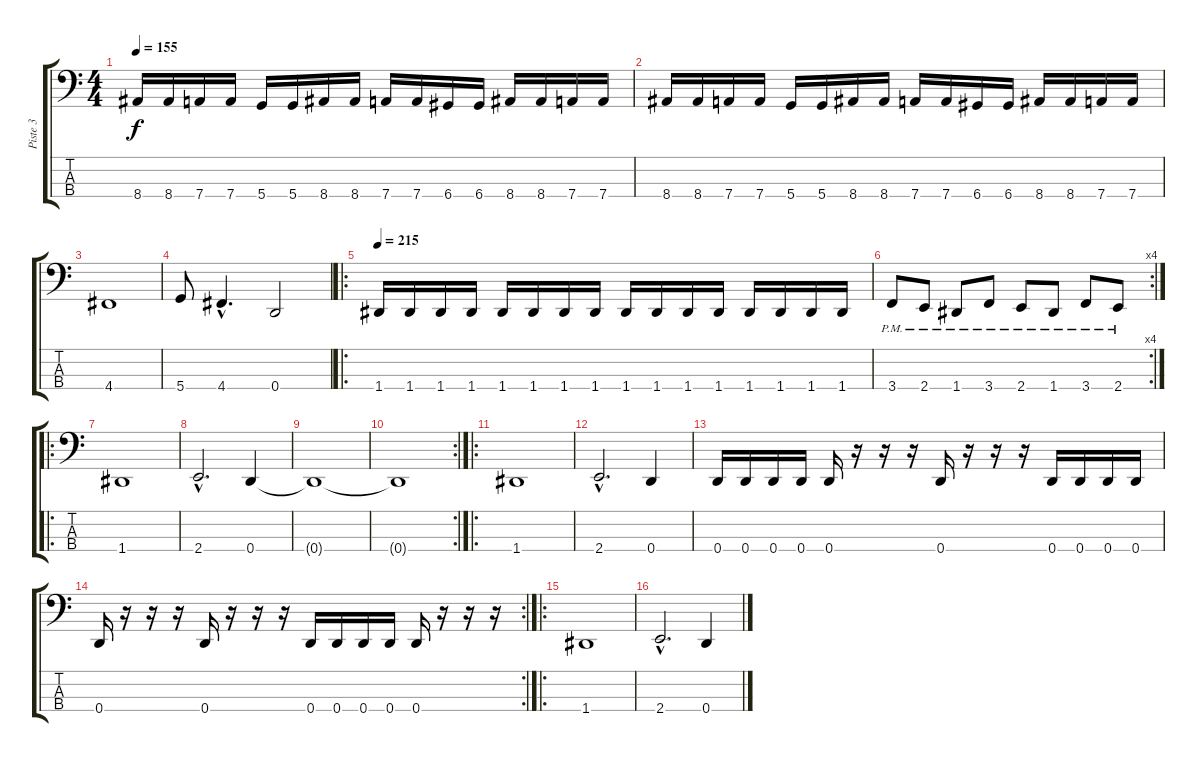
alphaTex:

\track ("Piste 3" "Piste 3") {instrument electricbasspick}
\staff {score tabs}
\tuning (G2 D2 A1 D1) {hide}
\ts (4 4)
\tempo 155
\clef f4
\ks c
8.4.16{dy f} 8.4.16 7.4.16 7.4.16 5.4.16 5.4.16 8.4.16 8.4.16 7.4.16 7.4.16 6.4.16 6.4.16 8.4.16 8.4.16 7.4.16 7.4.16 |
8.4.16 8.4.16 7.4.16 7.4.16 5.4.16 5.4.16 8.4.16 8.4.16 7.4.16 7.4.16 6.4.16 6.4.16 8.4.16 8.4.16 7.4.16 7.4.16 |
4.4.1 |
5.4.8 4.4{hac}.4{d} 0.4.2 |
\ro
\tempo 215
1.4.16 1.4.16 1.4.16 1.4.16 1.4.16 1.4.16 1.4.16 1.4.16 1.4.16 1.4.16 1.4.16 1.4.16 1.4.16 1.4.16 1.4.16 1.4.16 |
\rc 4
3.4{pm}.8 2.4{pm}.8 1.4{pm}.8 3.4{pm}.8 2.4{pm}.8 1.4{pm}.8 3.4{pm}.8 2.4{pm}.8 |
\ro
1.4.1 |
2.4{hac}.2{d} 0.4.4 |
0.4{t}.1 |
\rc 2
0.4{t}.1 |
\ro
1.4.1 |
2.4{hac}.2{d} 0.4.4 |
0.4.16 0.4.16 0.4.16 0.4.16 0.4.16 r.16 r.16 r.16 0.4.16 r.16 r.16 r.16 0.4.16 0.4.16 0.4.16 0.4.16 |
\rc 2
0.4.16 r.16 r.16 r.16 0.4.16 r.16 r.16 r.16 0.4.16 0.4.16 0.4.16 0.4.16 0.4.16 r.16 r.16 r.16 |
\ro
1.4.1 |
2.4{hac}.2{d} 0.4.4
